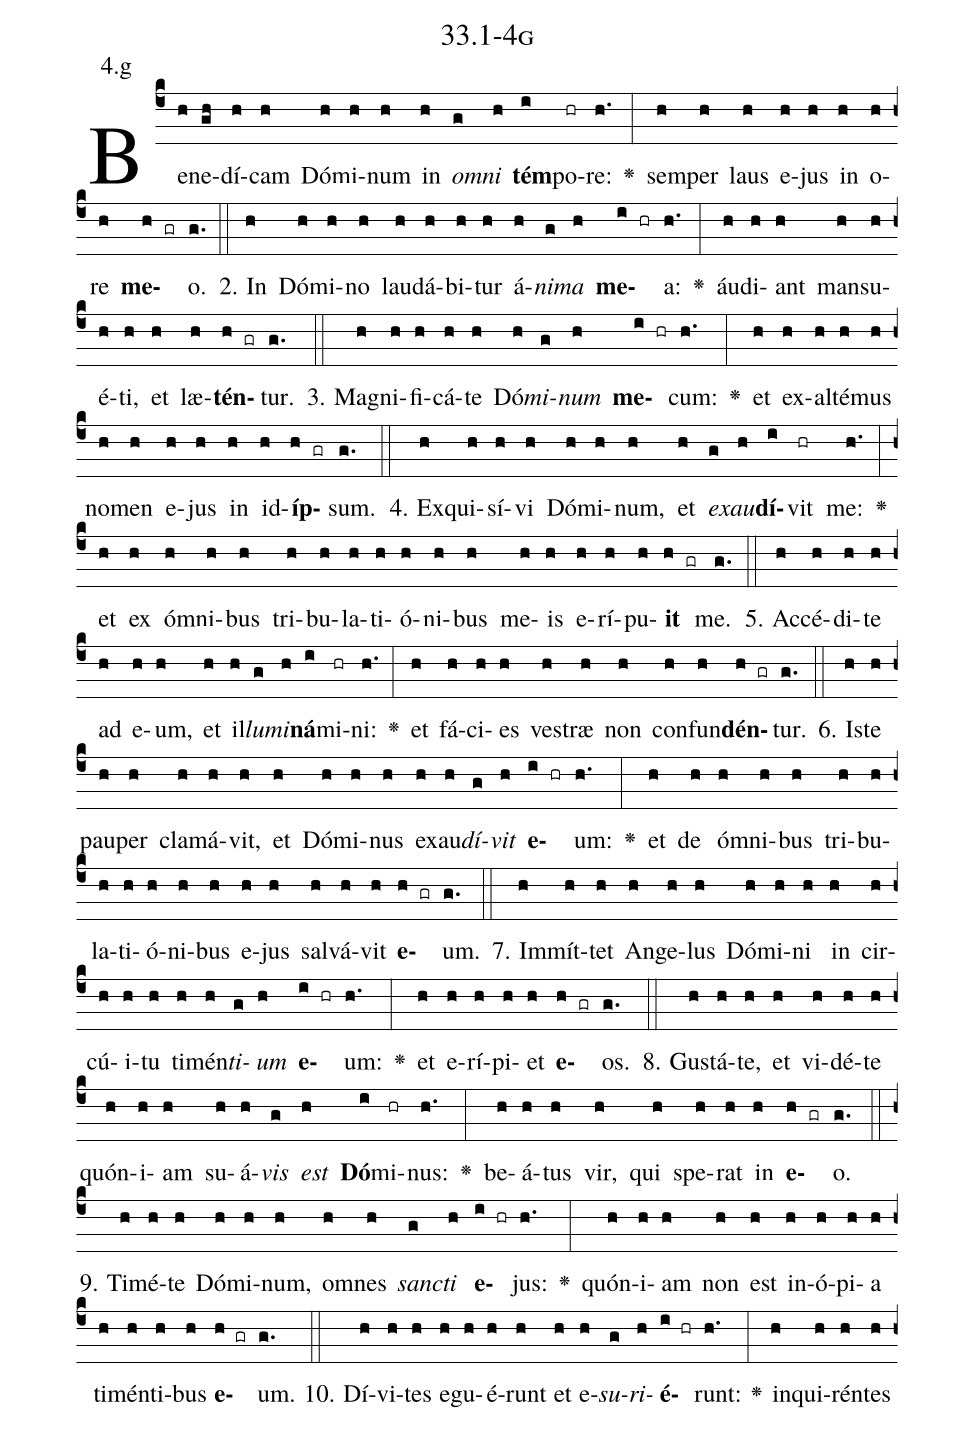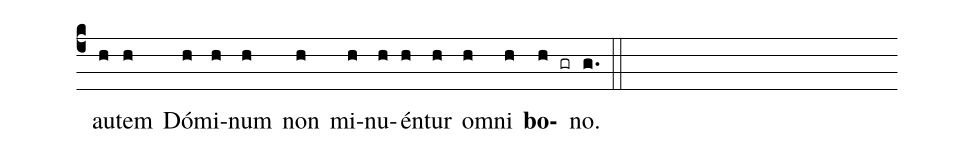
name: 33.1-4g;
annotation: 4.g;
%%
(c4)Be(h)ne(gh)dí(h)cam(h) Dó(h)mi(h)num(h) in(h) <i>om</i>(g)<i>ni</i>(h) <b>tém</b>(i)po(hr)re:(h.) <v>\greheightstar</v>(:) sem(h)per(h) laus(h) e(h)jus(h) in(h) o(h)re(h) <b>me</b>(h gr)o.(g.) (::)
2. In(h) Dó(h)mi(h)no(h) lau(h)dá(h)bi(h)tur(h) á(h)<i>ni</i>(g)<i>ma</i>(h) <b>me</b>(i hr)a:(h.) <v>\greheightstar</v>(:) áu(h)di(h)ant(h) man(h)su(h)é(h)ti,(h) et(h) læ(h)<b>tén</b>(h gr)tur.(g.) (::)
3. Ma(h)gni(h)fi(h)cá(h)te(h) Dó(h)<i>mi</i>(g)<i>num</i>(h) <b>me</b>(i hr)cum:(h.) <v>\greheightstar</v>(:) et(h) ex(h)al(h)té(h)mus(h) no(h)men(h) e(h)jus(h) in(h) id(h)<b>íp</b>(h gr)sum.(g.) (::)
4. Ex(h)qui(h)sí(h)vi(h) Dó(h)mi(h)num,(h) et(h) <i>ex</i>(g)<i>au</i>(h)<b>dí</b>(i)vit(hr) me:(h.) <v>\greheightstar</v>(:) et(h) ex(h) óm(h)ni(h)bus(h) tri(h)bu(h)la(h)ti(h)ó(h)ni(h)bus(h) me(h)is(h) e(h)rí(h)pu(h)<b>it</b>(h gr) me.(g.) (::)
5. Ac(h)cé(h)di(h)te(h) ad(h) e(h)um,(h) et(h) il(h)<i>lu</i>(g)<i>mi</i>(h)<b>ná</b>(i)mi(hr)ni:(h.) <v>\greheightstar</v>(:) et(h) fá(h)ci(h)es(h) ves(h)træ(h) non(h) con(h)fun(h)<b>dén</b>(h gr)tur.(g.) (::)
6. Is(h)te(h) pau(h)per(h) cla(h)má(h)vit,(h) et(h) Dó(h)mi(h)nus(h) ex(h)au(h)<i>dí</i>(g)<i>vit</i>(h) <b>e</b>(i hr)um:(h.) <v>\greheightstar</v>(:) et(h) de(h) óm(h)ni(h)bus(h) tri(h)bu(h)la(h)ti(h)ó(h)ni(h)bus(h) e(h)jus(h) sal(h)vá(h)vit(h) <b>e</b>(h gr)um.(g.) (::)
7. Im(h)mít(h)tet(h) An(h)ge(h)lus(h) Dó(h)mi(h)ni(h) in(h) cir(h)cú(h)i(h)tu(h) ti(h)mén(h)<i>ti</i>(g)<i>um</i>(h) <b>e</b>(i hr)um:(h.) <v>\greheightstar</v>(:) et(h) e(h)rí(h)pi(h)et(h) <b>e</b>(h gr)os.(g.) (::)
8. Gus(h)tá(h)te,(h) et(h) vi(h)dé(h)te(h) quón(h)i(h)am(h) su(h)á(h)<i>vis</i>(g) <i>est</i>(h) <b>Dó</b>(i)mi(hr)nus:(h.) <v>\greheightstar</v>(:) be(h)á(h)tus(h) vir,(h) qui(h) spe(h)rat(h) in(h) <b>e</b>(h gr)o.(g.) (::)
9. Ti(h)mé(h)te(h) Dó(h)mi(h)num,(h) om(h)nes(h) <i>sanc</i>(g)<i>ti</i>(h) <b>e</b>(i hr)jus:(h.) <v>\greheightstar</v>(:) quón(h)i(h)am(h) non(h) est(h) in(h)ó(h)pi(h)a(h) ti(h)mén(h)ti(h)bus(h) <b>e</b>(h gr)um.(g.) (::)
10. Dí(h)vi(h)tes(h) e(h)gu(h)é(h)runt(h) et(h) e(h)<i>su</i>(g)<i>ri</i>(h)<b>é</b>(i hr)runt:(h.) <v>\greheightstar</v>(:) in(h)qui(h)rén(h)tes(h) au(h)tem(h) Dó(h)mi(h)num(h) non(h) mi(h)nu(h)én(h)tur(h) om(h)ni(h) <b>bo</b>(h gr)no.(g.) (::)
